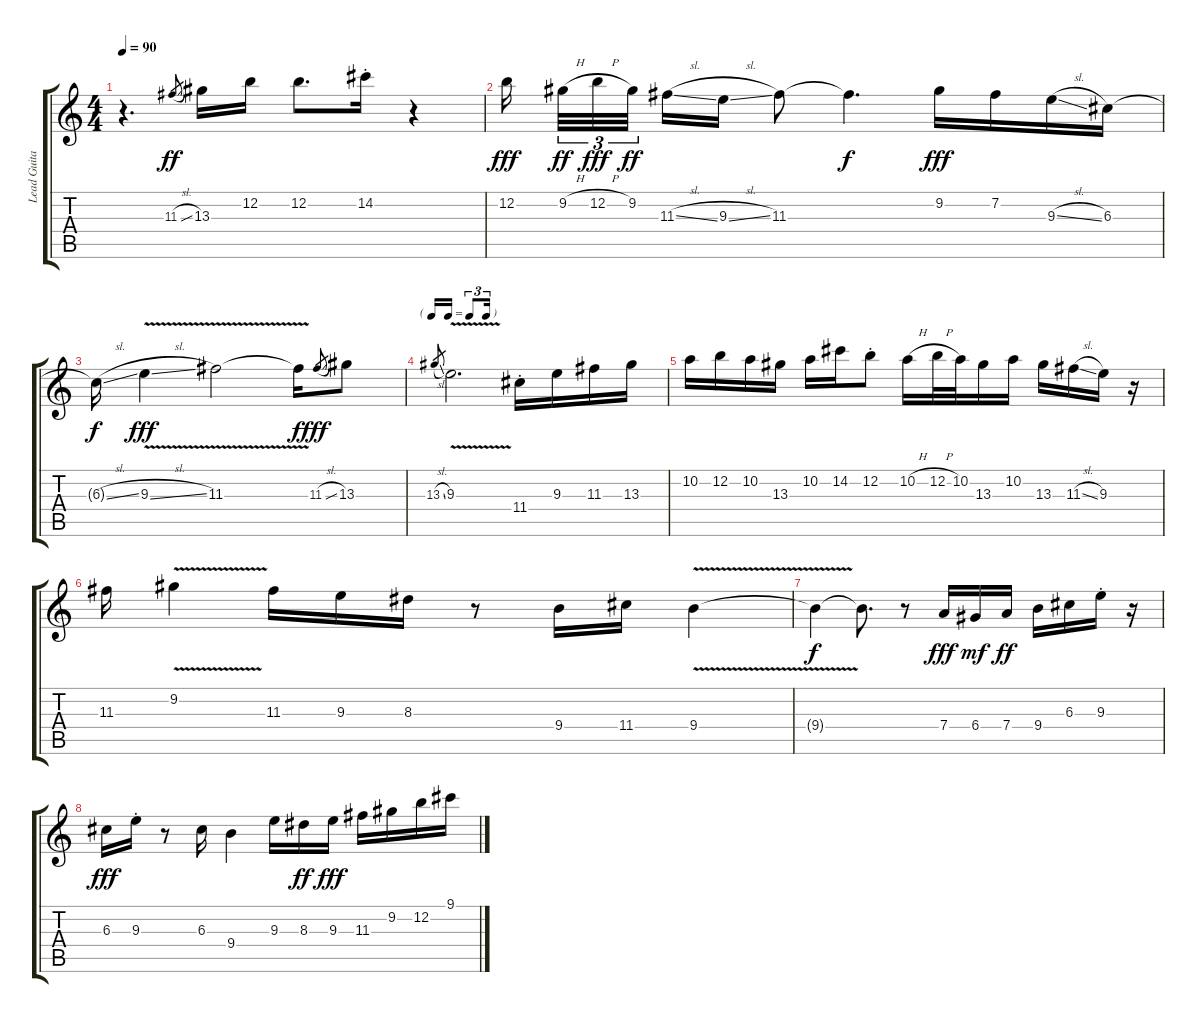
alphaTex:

\track ("Lead Guitar II" "Lead Guita") {instrument overdrivenguitar}
\staff {score tabs}
\tuning (E4 B3 G3 D3 A2 E2) {hide}
\ts (4 4)
\tempo 90
\clef g2
\ks c
r.4{d dy ff} 11.3{sl}.8{gr} 13.3.16 12.2.16 12.2.8{d} 14.2{st}.16 r.4 |
12.2.16{dy fff beam splitsecondary} 9.2{h}.32{tu (3 2) dy ff} 12.2{h}.32{tu (3 2) dy fff} 9.2.32{tu (3 2) dy ff beam splitsecondary} 11.3{sl}.16 9.3{sl}.16 11.3.8 11.3{t}.4{d dy f} 9.2.16{dy fff} 7.2.16 9.3{sl}.16 6.3.16 |
6.3{sl t}.16{dy f} 9.3{v sl}.4{dy fff} 11.3{v}.2 11.3{t}.16{dy f} 11.3{sl}.8{gr dy fff} 13.3.8 |
\tf triplet16th
13.3{sl}.8{gr} 9.3{v}.2{d} 11.4{st}.16 9.3.16 11.3.16 13.3.16 |
10.2.16 12.2.16 10.2.16 13.3.16 10.2.16 14.2.16 12.2{st}.8 10.2{h}.16 12.2{h}.32 10.2.32 13.3.16 10.2.16 13.3.16 11.3{sl}.16 9.3.16 r.16 |
11.3.16 9.2{v}.4 11.3.16 9.3.16 8.3.16 r.8 9.4.16 11.4.16 9.4{v}.4 |
9.4{t}.4{dy f} 9.4{t}.8{d} r.8 7.4.16{dy fff} 6.4.16{dy mf} 7.4.16{dy ff} 9.4.16 6.3.16 9.3{st}.16 r.16 |
6.3.16{dy fff} 9.3{st}.16 r.8 6.3.16 9.4.4 9.3.16 8.3.16{dy ff} 9.3.16{dy fff} 11.3.16 9.2.16 12.2.16 9.1.16
